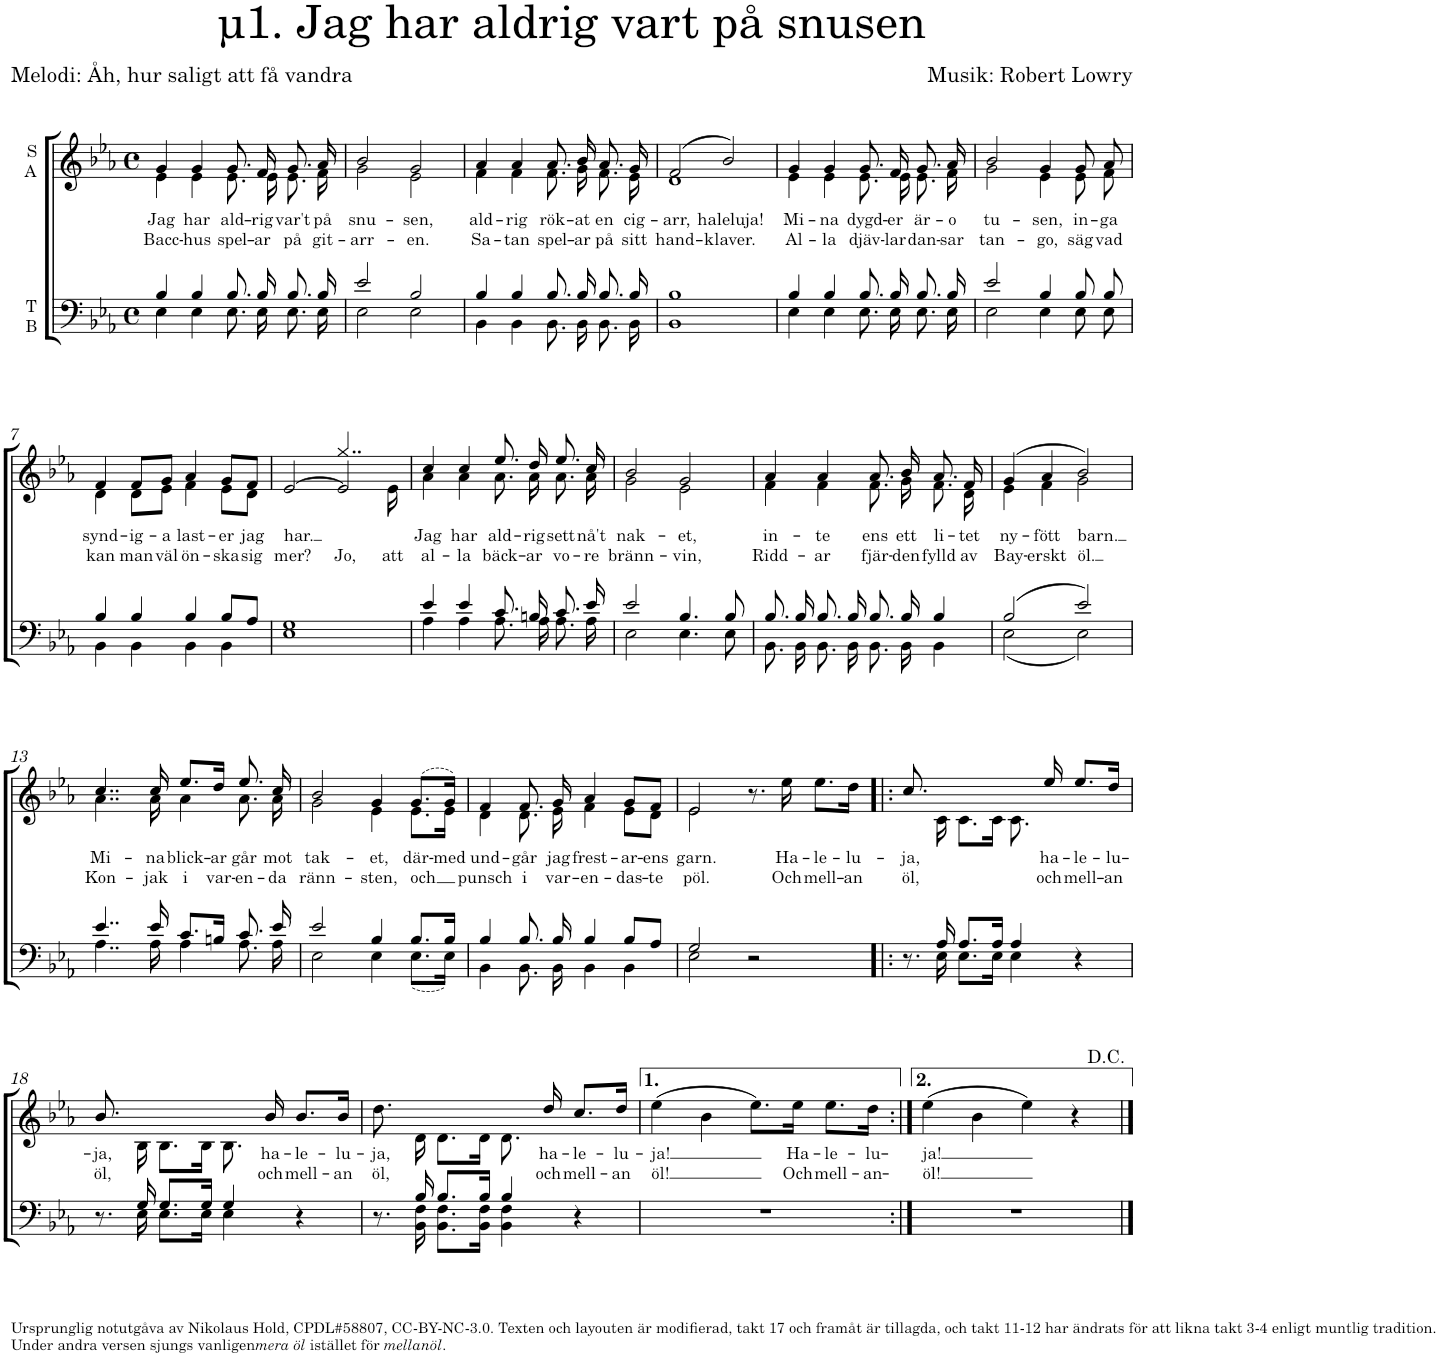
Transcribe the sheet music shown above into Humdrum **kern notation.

**kern	**kern	**text	**text
*part2	*part1	*part1	*part1
*staff2	*staff1	*staff1	*staff1
*I"T B	*I"S A	*	*
*clefF4	*clefG2	*	*
*k[b-e-a-]	*k[b-e-a-]	*	*
*M4/4	*M4/4	*	*
*met(c)	*met(c)	*	*
=1	=1	=1	=1
*^	*	*	*
!	!	!	!LO:LY:b	!LO:LY:b
*	*	*^	*	*
4B-/	4E-\	4g/	4e-\	Jag	Bacc-
!	!	!	!	!LO:LY:b	!LO:LY:b
4B-/	4E-\	4g/	4e-\	har	-hus
!	!	!	!	!LO:LY:b	!LO:LY:b
8.B-/	8.E-\	8.g/	8.e-\	ald-	spel-
!	!	!	!	!LO:LY:b	!LO:LY:b
16B-/	16E-\	16f/	16e-\	-rig	-ar
!	!	!	!	!LO:LY:b	!LO:LY:b
8.B-/	8.E-\	8.g/	8.e-\	var't	på
!	!	!	!	!LO:LY:b	!LO:LY:b
16B-/	16E-\	16a-/	16f\	på	git-
=2	=2	=2	=2	=2	=2
!	!	!	!	!LO:LY:b	!LO:LY:b
2e-/	2E-\	2b-/	2g\	snu-	-arr-
!	!	!	!	!LO:LY:b	!LO:LY:b
2B-/	2E-\	2g/	2e-\	-sen,	-en.
=3	=3	=3	=3	=3	=3
!	!	!	!	!LO:LY:b	!LO:LY:b
4B-/	4BB-\	4a-/	4f\	ald-	Sa-
!	!	!	!	!LO:LY:b	!LO:LY:b
4B-/	4BB-\	4a-/	4f\	-rig	-tan
!	!	!	!	!LO:LY:b	!LO:LY:b
8.B-/	8.BB-\	8.a-/	8.f\	rök-	spel-
!	!	!	!	!LO:LY:b	!LO:LY:b
16B-/	16BB-\	16b-/	16g\	-at	-ar
!	!	!	!	!LO:LY:b	!LO:LY:b
8.B-/	8.BB-\	8.a-/	8.f\	en	på
!	!	!	!	!LO:LY:b	!LO:LY:b
16B-/	16BB-\	16g/	16e-\	cig-	sitt
=4	=4	=4	=4	=4	=4
!	!	!	!	!LO:LY:b	!LO:LY:b
1B-	1BB-	(2f/	1d	-arr,	hand-
!	!	!	!	!LO:LY:b	!LO:LY:b
.	.	2b-/)	.	haleluja!	-klaver.
=5	=5	=5	=5	=5	=5
!	!	!	!	!LO:LY:b	!LO:LY:b
4B-/	4E-\	4g/	4e-\	Mi-	Al-
!	!	!	!	!LO:LY:b	!LO:LY:b
4B-/	4E-\	4g/	4e-\	-na	-la
!	!	!	!	!LO:LY:b	!LO:LY:b
8.B-/	8.E-\	8.g/	8.e-\	dygd-	djäv-
!	!	!	!	!LO:LY:b	!LO:LY:b
16B-/	16E-\	16f/	16e-\	-er	-lar
!	!	!	!	!LO:LY:b	!LO:LY:b
8.B-/	8.E-\	8.g/	8.e-\	är-	dan-
!	!	!	!	!LO:LY:b	!LO:LY:b
16B-/	16E-\	16a-/	16f\	-o	-sar
=6	=6	=6	=6	=6	=6
!	!	!	!	!LO:LY:b	!LO:LY:b
2e-/	2E-\	2b-/	2g\	tu-	tan-
!	!	!	!	!LO:LY:b	!LO:LY:b
4B-/	4E-\	4g/	4e-\	-sen,	-go,
!	!	!	!	!LO:LY:b	!LO:LY:b
8B-/	8E-\	8g/	8e-\	in-	säg
!	!	!	!	!LO:LY:b	!LO:LY:b
8B-/	8E-\	8a-/	8f\	-ga	vad
!!LO:LB:g=z	!!
=7	=7	=7	=7	=7	=7
!	!	!	!	!LO:LY:b	!LO:LY:b
4B-/	4BB-\	4f/	4d\	synd-	kan
!	!	!	!	!LO:LY:b	!LO:LY:b
4B-/	4BB-\	8f/L	8d\L	-ig-	man
!	!	!	!	!LO:LY:b	!LO:LY:b
.	.	8g/J	8e-\J	-a	väl
!	!	!	!	!LO:LY:b	!LO:LY:b
4B-/	4BB-\	4a-/	4f\	last-	ön-
!	!	!	!	!LO:LY:b	!LO:LY:b
8B-/L	4BB-\	8g/L	8e-\L	-er	-ska
!	!	!	!	!LO:LY:b	!LO:LY:b
8A-/J	.	8f/J	8d\J	jag	sig
=8	=8	=8	=8	=8	=8
!	!	!	!	!LO:LY:b	!LO:LY:b
1G	1E-	[2e-/	2ryy	har.	mer?
!	!	!	!	!	!LO:LY:b
.	.	2e-/]	4..gg/	.	Jo,
!	!	!	!	!	!LO:LY:b
.	.	.	16e-\	.	att
=9	=9	=9	=9	=9	=9
!	!	!	!	!LO:LY:b	!LO:LY:b
4e-/	4A-\	4cc/	4a-\	Jag	al-
!	!	!	!	!LO:LY:b	!LO:LY:b
4e-/	4A-\	4cc/	4a-\	har	-la
!	!	!	!	!LO:LY:b	!LO:LY:b
8.c/	8.A-\	8.ee-/	8.a-\	ald-	bäck-
!	!	!	!	!LO:LY:b	!LO:LY:b
16Bn/	16A-\	16dd/	16a-\	-rig	-ar
!	!	!	!	!LO:LY:b	!LO:LY:b
8.c/	8.A-\	8.ee-/	8.a-\	sett	vo-
!	!	!	!	!LO:LY:b	!LO:LY:b
16e-/	16A-\	16cc/	16a-\	nå't	-re
=10	=10	=10	=10	=10	=10
!	!	!	!	!LO:LY:b	!LO:LY:b
2e-/	2E-\	2b-/	2g\	nak-	bränn-
!	!	!	!	!LO:LY:b	!LO:LY:b
4.B-/	4.E-\	2g/	2e-\	-et,	-vin,
8B-/	8E-\	.	.	.	.
=11	=11	=11	=11	=11	=11
!	!	!	!	!LO:LY:b	!LO:LY:b
8.B-/	8.BB-\	4a-/	4f\	in-	Ridd-
16B-/	16BB-\	.	.	.	.
!	!	!	!	!LO:LY:b	!LO:LY:b
8.B-/	8.BB-\	4a-/	4f\	-te	-ar
16B-/	16BB-\	.	.	.	.
!	!	!	!	!LO:LY:b	!LO:LY:b
8.B-/	8.BB-\	8.a-/	8.f\	ens	fjär-
!	!	!	!	!LO:LY:b	!LO:LY:b
16B-/	16BB-\	16b-/	16g\	ett	-den
!	!	!	!	!LO:LY:b	!LO:LY:b
4B-/	4BB-\	8.a-/	8.f\	li-	fylld
!	!	!	!	!LO:LY:b	!LO:LY:b
.	.	16f/	16d\	-tet	av
=12	=12	=12	=12	=12	=12
!	!	!	!	!LO:LY:b	!LO:LY:b
(2B-/	(2E-\	(4g/	4e-\	ny-	Bay-
!	!	!	!	!LO:LY:b	!LO:LY:b
.	.	4a-/	4f\	-fött	-erskt
!	!	!	!	!LO:LY:b	!LO:LY:b
2e-/)	2E-\)	2b-/)	2g\	barn.	öl.
!!LO:LB:g=z	!!
=13	=13	=13	=13	=13	=13
!	!	!	!	!LO:LY:b	!LO:LY:b
4..e-/	4..A-\	4..cc/	4..a-\	Mi-	Kon-
!	!	!	!	!LO:LY:b	!LO:LY:b
16e-/	16A-\	16cc/	16a-\	na	jak
!	!	!	!	!LO:LY:b	!LO:LY:b
8.c/L	4A-\	8.ee-/L	4a-\	blick-	i
!	!	!	!	!LO:LY:b	!LO:LY:b
16Bn/Jk	.	16dd/Jk	.	-ar	var-
!	!	!	!	!LO:LY:b	!LO:LY:b
8.c/	8.A-\	8.ee-/	8.a-\	går	-en-
!	!	!	!	!LO:LY:b	!LO:LY:b
16e-/	16A-\	16cc/	16a-\	mot	-da
=14	=14	=14	=14	=14	=14
!	!	!	!	!LO:LY:b	!LO:LY:b
2e-/	2E-\	2b-/	2g\	tak-	ränn-
!	!	!	!	!LO:LY:b	!LO:LY:b
4B-/	4E-\	4g/	4e-\	-et,	-sten,
!	!	!	!	!LO:LY:b	!LO:LY:b
8.B-/L	(8.E-\L	(8.g/L	8.e-\L	där-	och
!	!	!	!	!LO:LY:b	!
16B-/Jk	16E-\Jk)	16g/Jk)	16e-\Jk	-med	.
=15	=15	=15	=15	=15	=15
!	!	!	!	!LO:LY:b	!LO:LY:b
4B-/	4BB-\	4f/	4d\	und-	punsch
!	!	!	!	!LO:LY:b	!LO:LY:b
8.B-/	8.BB-\	8.f/	8.d\	-går	i
!	!	!	!	!LO:LY:b	!LO:LY:b
16B-/	16BB-\	16g/	16e-\	jag	var-
!	!	!	!	!LO:LY:b	!LO:LY:b
4B-/	4BB-\	4a-/	4f\	frest-	-en-
!	!	!	!	!LO:LY:b	!LO:LY:b
8B-/L	4BB-\	8g/L	8e-\L	-ar-	-das-
!	!	!	!	!LO:LY:b	!LO:LY:b
8A-/J	.	8f/J	8d\J	-ens	-te
=16	=16	=16	=16	=16	=16
!	!	!	!	!LO:LY:b	!LO:LY:b
2G/	2E-\	2e-/	2e-\	garn.	pöl.
2r	2ryy	8.r	8.ryy	.	.
!	!	!	!	!LO:LY:b	!LO:LY:b
.	.	16ee-\	16ryy	Ha-	Och
!	!	!	!	!LO:LY:b	!LO:LY:b
.	.	8.ee-\L	4ryy	-le-	mell-
!	!	!	!	!LO:LY:b	!LO:LY:b
.	.	16dd\Jk	.	-lu-	-an
=17!|:	=17!|:	=17!|:	=17!|:	=17!|:	=17!|:
!	!	!	!	!LO:LY:b	!LO:LY:b
8.r	8.ryy	8.cc/	8.ryy	-ja,	öl,
16A-/	16E-\	16ryy	16c\	.	.
8.A-/L	8.E-\L	8.ryy	8.c\L	.	.
16A-/Jk	16E-\Jk	16ryy	16c\Jk	.	.
4A-/	4E-\	8.ryy	8.c\	.	.
!	!	!	!	!LO:LY:b	!LO:LY:b
.	.	16ee-/	16ryy	ha-	och
!	!	!	!	!LO:LY:b	!LO:LY:b
4r	4ryy	8.ee-/L	4ryy	-le-	mell-
!	!	!	!	!LO:LY:b	!LO:LY:b
.	.	16dd/Jk	.	-lu-	-an
!!LO:LB:g=z	!!
=18	=18	=18	=18	=18	=18
!LO:TX:b:t=Ursprunglig notutgåva av Nikolaus Hold, CPDL#58807, CC-BY-NC-3.0. Texten och layouten är modifierad, takt 17 och framåt är tillagda, och takt 11-12 har ändrats för att likna takt 3-4 enligt muntlig tradition.	!	!	!	!	!
!LO:TX:b:t=Under andra versen sjungs vanligen	!	!	!	!	!
!LO:TX:b:i:t=mera öl	!	!	!	!	!
!LO:TX:b:t=istället för	!	!	!	!	!
!LO:TX:b:i:t=mellanöl	!	!	!	!	!
!LO:TX:b:t=.	!	!	!	!	!
!	!	!	!	!LO:LY:b	!LO:LY:b
8.r	8.ryy	8.b-/	8.ryy	-ja,	öl,
16G/	16E-\	16ryy	16B-\	.	.
8.G/L	8.E-\L	8.ryy	8.B-\L	.	.
16G/Jk	16E-\Jk	16ryy	16B-\Jk	.	.
4G/	4E-\	8.ryy	8.B-\	.	.
!	!	!	!	!LO:LY:b	!LO:LY:b
.	.	16b-/	16ryy	ha-	och
!	!	!	!	!LO:LY:b	!LO:LY:b
4r	4ryy	8.b-/L	4ryy	-le-	mell-
!	!	!	!	!LO:LY:b	!LO:LY:b
.	.	16b-/Jk	.	-lu-	-an
=19	=19	=19	=19	=19	=19
!	!	!	!	!LO:LY:b	!LO:LY:b
8.r	8.ryy	8.dd\	8.ryy	-ja,	öl,
16B-/	16BB-\ 16F\	16ryy	16d\	.	.
8.B-/L	8.BB-\ 8.F\L	8.ryy	8.d\L	.	.
16B-/Jk	16BB-\ 16F\Jk	16ryy	16d\Jk	.	.
4B-/	4BB-\ 4F\	8.ryy	8.d\	.	.
!	!	!	!	!LO:LY:b	!LO:LY:b
.	.	16dd/	16ryy	ha-	och
!	!	!	!	!LO:LY:b	!LO:LY:b
4r	4ryy	8.cc/L	4ryy	-le-	mell-
!	!	!	!	!LO:LY:b	!LO:LY:b
.	.	16dd/Jk	.	-lu-	-an
*v	*v	*	*	*	*
*	*v	*v	*	*
=20	=20	=20	=20
!	!	!LO:LY:b	!LO:LY:b
1r	(4ee-\	-ja!	öl!
.	4b-\	.	.
.	8.ee-\L)	.	.
!	!	!LO:LY:b	!LO:LY:b
.	16ee-\Jk	Ha-	Och
!	!	!LO:LY:b	!LO:LY:b
.	8.ee-\L	-le-	mell-
!	!	!LO:LY:b	!LO:LY:b
.	16dd\Jk	-lu-	-an-
=21:|!	=21:|!	=21:|!	=21:|!
!	!	!LO:LY:b	!LO:LY:b
1r	(4ee-\	-ja!	-öl!
.	4b-\	.	.
.	4ee-\)	.	.
.	4r	.	.
==	==	==	==
*-	*-	*-	*-
